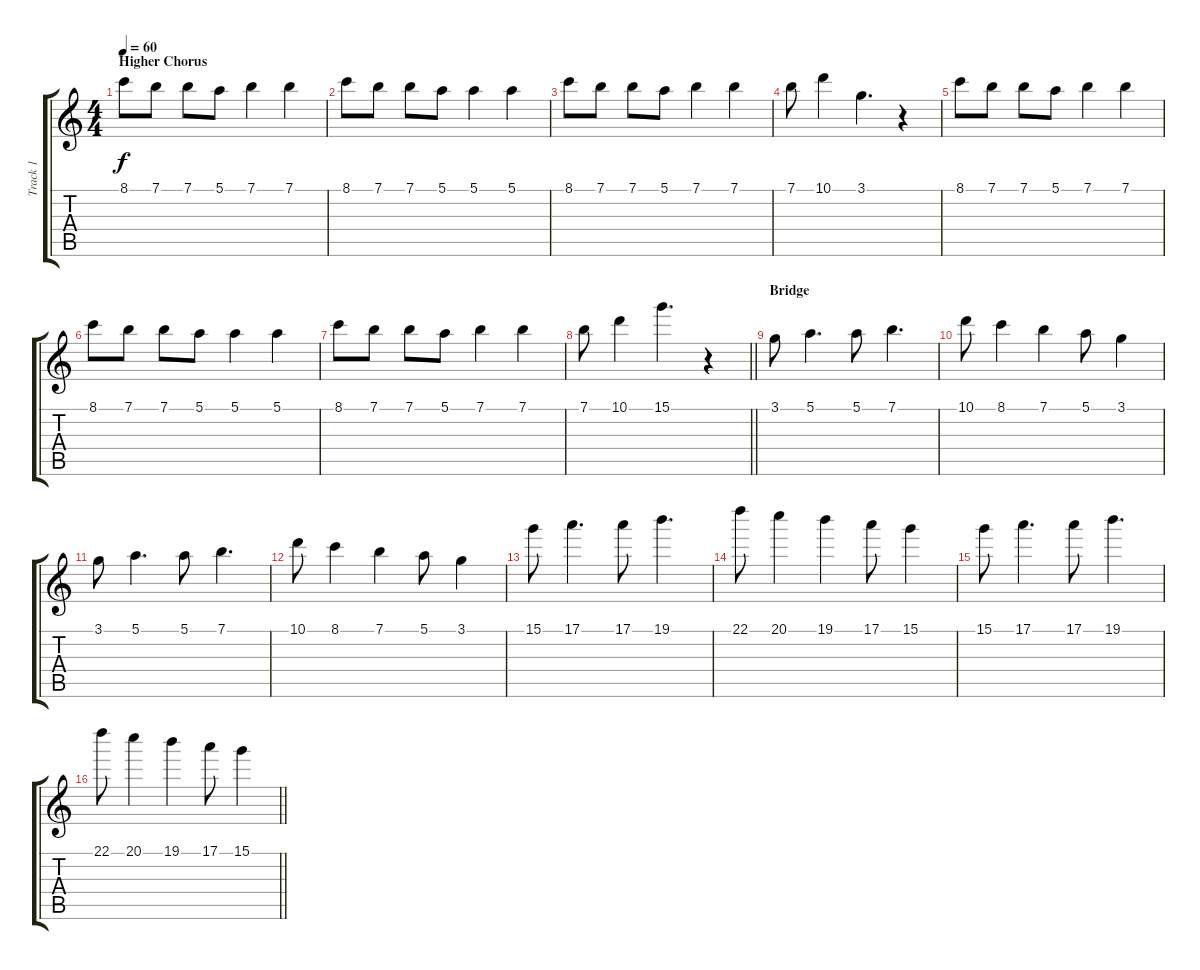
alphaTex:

\track ("Track 1" "Track 1") {instrument overdrivenguitar}
\staff {score tabs}
\tuning (E4 B3 G3 D3 A2 E2) {hide}
\ts (4 4)
\section ("" "Higher Chorus")
\tempo 60
\clef g2
\ks c
8.1.8{dy f} 7.1.8 7.1.8 5.1.8 7.1.4 7.1.4 |
8.1.8 7.1.8 7.1.8 5.1.8 5.1.4 5.1.4 |
8.1.8 7.1.8 7.1.8 5.1.8 7.1.4 7.1.4 |
7.1.8 10.1.4 3.1.4{d} r.4 |
8.1.8 7.1.8 7.1.8 5.1.8 7.1.4 7.1.4 |
8.1.8 7.1.8 7.1.8 5.1.8 5.1.4 5.1.4 |
8.1.8 7.1.8 7.1.8 5.1.8 7.1.4 7.1.4 |
\barLineRight lightlight
7.1.8 10.1.4 15.1.4{d} r.4 |
\section ("" "Bridge")
3.1.8 5.1.4{d} 5.1.8 7.1.4{d} |
10.1.8 8.1.4 7.1.4 5.1.8 3.1.4 |
3.1.8 5.1.4{d} 5.1.8 7.1.4{d} |
10.1.8 8.1.4 7.1.4 5.1.8 3.1.4 |
15.1.8 17.1.4{d} 17.1.8 19.1.4{d} |
22.1.8 20.1.4 19.1.4 17.1.8 15.1.4 |
15.1.8 17.1.4{d} 17.1.8 19.1.4{d} |
\barLineRight lightlight
22.1.8 20.1.4 19.1.4 17.1.8 15.1.4
